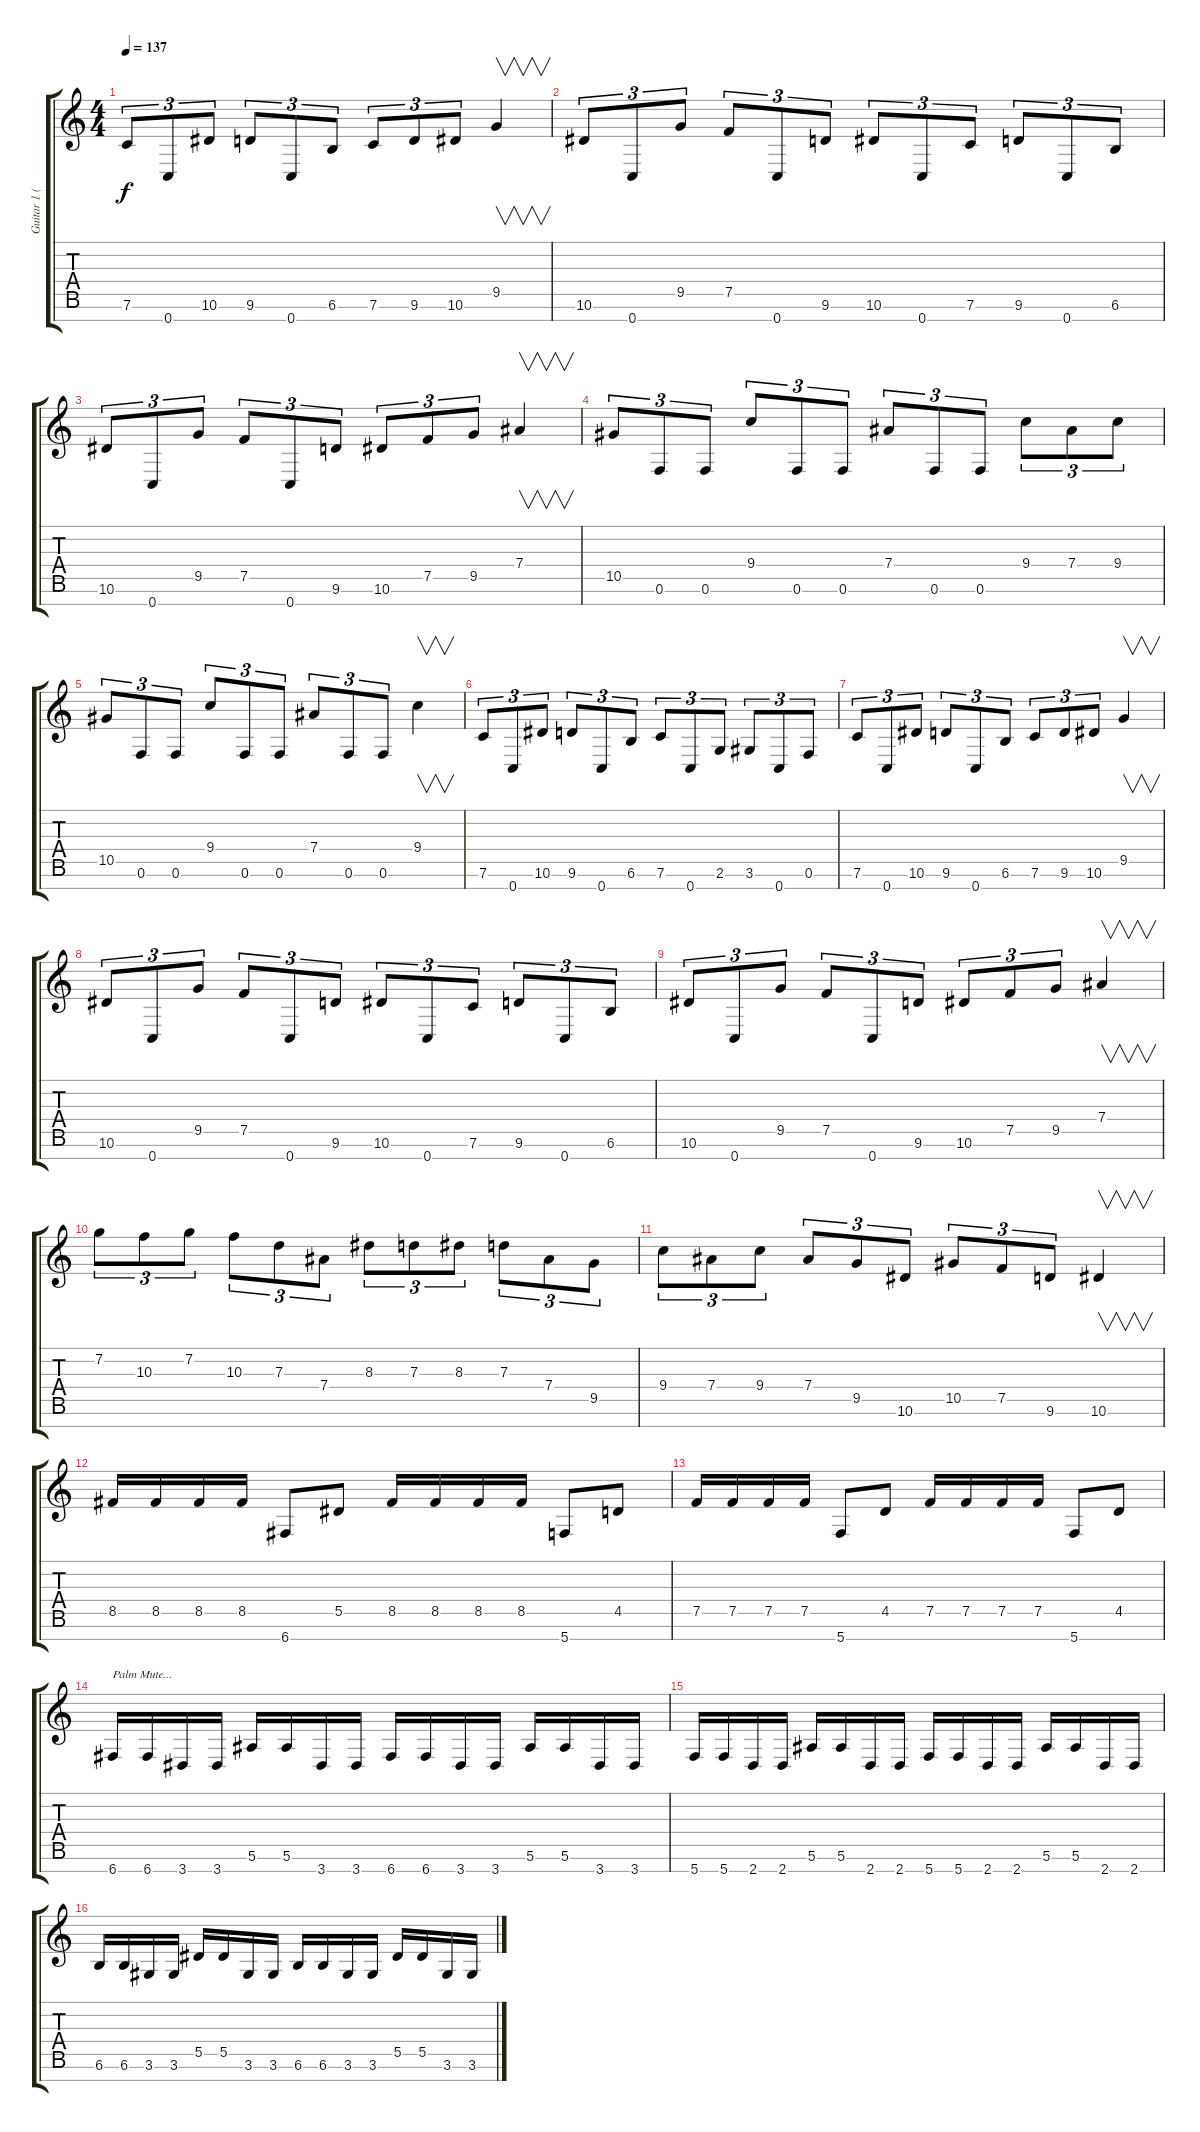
\track ("Guitar 1 (7 strings)" "Guitar 1 (") {instrument distortionguitar}
\staff {score tabs}
\tuning (F4 C4 G3 Eb3 Bb2 F2 C2) {hide}
\ts (4 4)
\tempo 137
\clef g2
\ks c
7.6.8{tu (3 2) dy f} 0.7.8{tu (3 2)} 10.6.8{tu (3 2)} 9.6.8{tu (3 2)} 0.7.8{tu (3 2)} 6.6.8{tu (3 2)} 7.6.8{tu (3 2)} 9.6.8{tu (3 2)} 10.6.8{tu (3 2)} 9.5.4{v} |
10.6.8{tu (3 2)} 0.7.8{tu (3 2)} 9.5.8{tu (3 2)} 7.5.8{tu (3 2)} 0.7.8{tu (3 2)} 9.6.8{tu (3 2)} 10.6.8{tu (3 2)} 0.7.8{tu (3 2)} 7.6.8{tu (3 2)} 9.6.8{tu (3 2)} 0.7.8{tu (3 2)} 6.6.8{tu (3 2)} |
10.6.8{tu (3 2)} 0.7.8{tu (3 2)} 9.5.8{tu (3 2)} 7.5.8{tu (3 2)} 0.7.8{tu (3 2)} 9.6.8{tu (3 2)} 10.6.8{tu (3 2)} 7.5.8{tu (3 2)} 9.5.8{tu (3 2)} 7.4.4{v} |
10.5.8{tu (3 2)} 0.6.8{tu (3 2)} 0.6.8{tu (3 2)} 9.4.8{tu (3 2)} 0.6.8{tu (3 2)} 0.6.8{tu (3 2)} 7.4.8{tu (3 2)} 0.6.8{tu (3 2)} 0.6.8{tu (3 2)} 9.4.8{tu (3 2)} 7.4.8{tu (3 2)} 9.4.8{tu (3 2)} |
10.5.8{tu (3 2)} 0.6.8{tu (3 2)} 0.6.8{tu (3 2)} 9.4.8{tu (3 2)} 0.6.8{tu (3 2)} 0.6.8{tu (3 2)} 7.4.8{tu (3 2)} 0.6.8{tu (3 2)} 0.6.8{tu (3 2)} 9.4.4{v} |
7.6.8{tu (3 2)} 0.7.8{tu (3 2)} 10.6.8{tu (3 2)} 9.6.8{tu (3 2)} 0.7.8{tu (3 2)} 6.6.8{tu (3 2)} 7.6.8{tu (3 2)} 0.7.8{tu (3 2)} 2.6.8{tu (3 2)} 3.6.8{tu (3 2)} 0.7.8{tu (3 2)} 0.6.8{tu (3 2)} |
7.6.8{tu (3 2)} 0.7.8{tu (3 2)} 10.6.8{tu (3 2)} 9.6.8{tu (3 2)} 0.7.8{tu (3 2)} 6.6.8{tu (3 2)} 7.6.8{tu (3 2)} 9.6.8{tu (3 2)} 10.6.8{tu (3 2)} 9.5.4{v} |
10.6.8{tu (3 2)} 0.7.8{tu (3 2)} 9.5.8{tu (3 2)} 7.5.8{tu (3 2)} 0.7.8{tu (3 2)} 9.6.8{tu (3 2)} 10.6.8{tu (3 2)} 0.7.8{tu (3 2)} 7.6.8{tu (3 2)} 9.6.8{tu (3 2)} 0.7.8{tu (3 2)} 6.6.8{tu (3 2)} |
10.6.8{tu (3 2)} 0.7.8{tu (3 2)} 9.5.8{tu (3 2)} 7.5.8{tu (3 2)} 0.7.8{tu (3 2)} 9.6.8{tu (3 2)} 10.6.8{tu (3 2)} 7.5.8{tu (3 2)} 9.5.8{tu (3 2)} 7.4.4{v} |
7.2.8{tu (3 2)} 10.3.8{tu (3 2)} 7.2.8{tu (3 2)} 10.3.8{tu (3 2)} 7.3.8{tu (3 2)} 7.4.8{tu (3 2)} 8.3.8{tu (3 2)} 7.3.8{tu (3 2)} 8.3.8{tu (3 2)} 7.3.8{tu (3 2)} 7.4.8{tu (3 2)} 9.5.8{tu (3 2)} |
9.4.8{tu (3 2)} 7.4.8{tu (3 2)} 9.4.8{tu (3 2)} 7.4.8{tu (3 2)} 9.5.8{tu (3 2)} 10.6.8{tu (3 2)} 10.5.8{tu (3 2)} 7.5.8{tu (3 2)} 9.6.8{tu (3 2)} 10.6.4{v} |
8.5.16 8.5.16 8.5.16 8.5.16 6.7.8 5.5.8 8.5.16 8.5.16 8.5.16 8.5.16 5.7.8 4.5.8 |
7.5.16 7.5.16 7.5.16 7.5.16 5.7.8 4.5.8 7.5.16 7.5.16 7.5.16 7.5.16 5.7.8 4.5.8 |
6.7.16{txt "Palm Mute..."} 6.7.16 3.7.16 3.7.16 5.6.16 5.6.16 3.7.16 3.7.16 6.7.16 6.7.16 3.7.16 3.7.16 5.6.16 5.6.16 3.7.16 3.7.16 |
5.7.16 5.7.16 2.7.16 2.7.16 5.6.16 5.6.16 2.7.16 2.7.16 5.7.16 5.7.16 2.7.16 2.7.16 5.6.16 5.6.16 2.7.16 2.7.16 |
6.6.16 6.6.16 3.6.16 3.6.16 5.5.16 5.5.16 3.6.16 3.6.16 6.6.16 6.6.16 3.6.16 3.6.16 5.5.16 5.5.16 3.6.16 3.6.16
